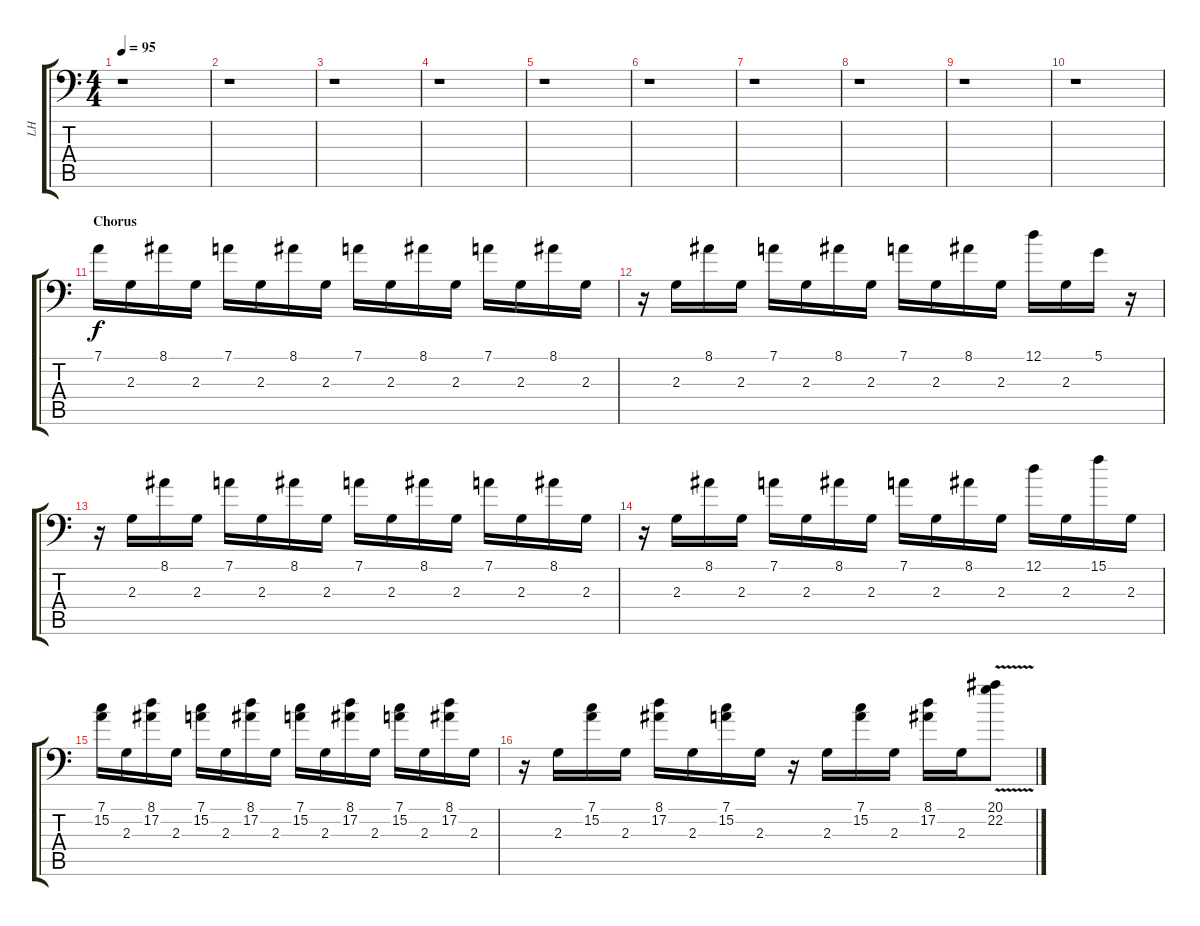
\track ("LH" "LH") {instrument stringensemble1}
\staff {score tabs}
\tuning (D4 A3 F3 C3 G2 Bb1) {hide}
\ts (4 4)
\tempo 95
\clef f4
\ks c
r.1{dy f} |
r.1 |
r.1 |
r.1 |
r.1 |
r.1 |
r.1 |
r.1 |
r.1 |
r.1 |
\section ("" "Chorus")
7.1.16{volume 9 instrument lead2sawtooth} 2.3.16 8.1.16 2.3.16 7.1.16 2.3.16 8.1.16 2.3.16 7.1.16 2.3.16 8.1.16 2.3.16 7.1.16 2.3.16 8.1.16 2.3.16 |
r.16{instrument lead2sawtooth} 2.3.16 8.1.16 2.3.16 7.1.16 2.3.16 8.1.16 2.3.16 7.1.16 2.3.16 8.1.16 2.3.16 12.1.16 2.3.16 5.1.16 r.16 |
r.16{instrument lead2sawtooth} 2.3.16 8.1.16 2.3.16 7.1.16 2.3.16 8.1.16 2.3.16 7.1.16 2.3.16 8.1.16 2.3.16 7.1.16 2.3.16 8.1.16 2.3.16 |
r.16{instrument lead2sawtooth} 2.3.16 8.1.16 2.3.16 7.1.16 2.3.16 8.1.16 2.3.16 7.1.16 2.3.16 8.1.16 2.3.16 12.1.16 2.3.16 15.1.16 2.3.16 |
(7.1 15.2).16{instrument lead2sawtooth} 2.3.16 (8.1 17.2).16 2.3.16 (7.1 15.2).16 2.3.16 (8.1 17.2).16 2.3.16 (7.1 15.2).16 2.3.16 (8.1 17.2).16 2.3.16 (7.1 15.2).16 2.3.16 (8.1 17.2).16 2.3.16 |
r.16{instrument lead2sawtooth} 2.3.16 (7.1 15.2).16 2.3.16 (8.1 17.2).16 2.3.16 (7.1 15.2).16 2.3.16 r.16 2.3.16 (7.1 15.2).16 2.3.16 (8.1 17.2).16 2.3.16 (20.1{v} 22.2{v}).8
